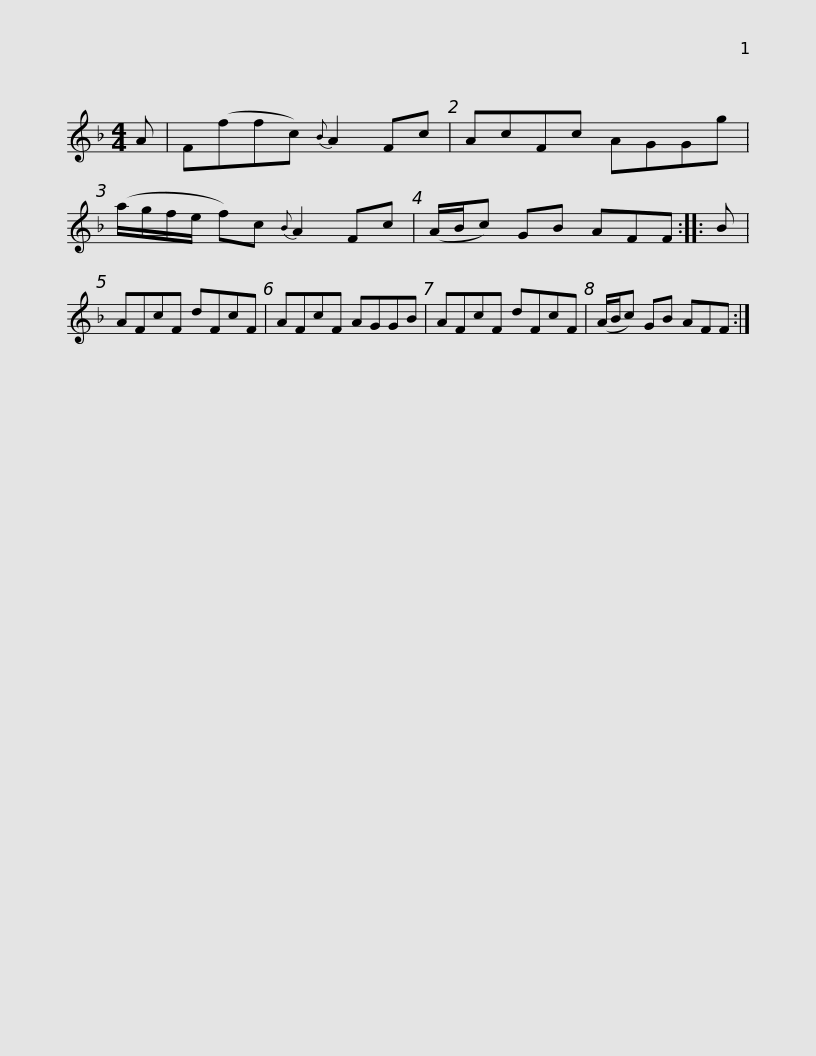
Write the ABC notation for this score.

X:1
L:1/8
M:4/4
I:linebreak $
K:F
V:1 treble
V:1
 A | F(ffc){B} A2 Fc | AcFc AGGg | (a/g/f/e/ f)c{B} A2 Fc | (A/B/c) GB AFF :: %5
 B |$ AFcF dFcF | AFcF AGGB | AFcF dFcF | (A/B/c) GB AFF :| %10
